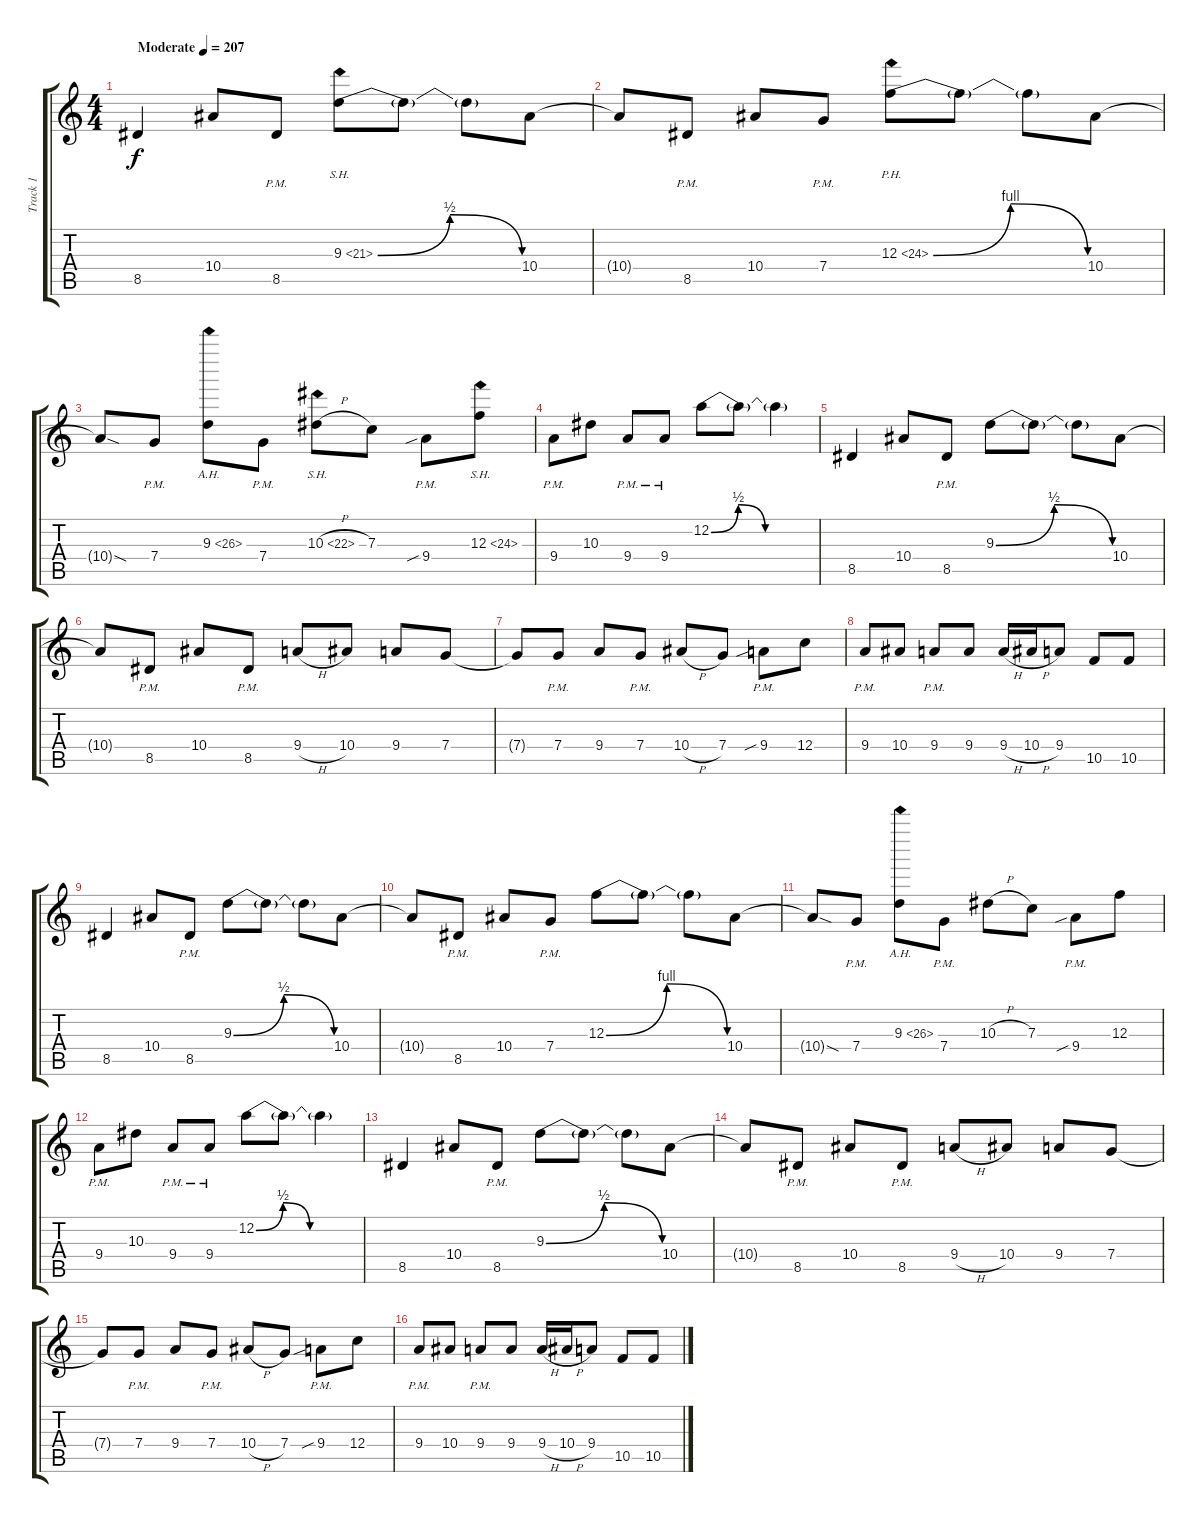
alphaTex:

\track ("Track 1" "Track 1") {instrument distortionguitar}
\staff {score tabs}
\tuning (D4 A3 F3 C3 G2 C2) {hide}
\ts (4 4)
\tempo (207 "Moderate")
\clef g2
\ks c
8.5.4{dy f instrument distortionguitar} 10.4.8 8.5{pm}.8 9.3{be (bendrelease 0 0 30 2 30 2 60 0) sh 12}.8 9.3{t}.8 9.3{t}.8 10.4.8 |
10.4{t}.8 8.5{pm}.8 10.4.8 7.4{pm}.8 12.3{be (bendrelease 0 0 30 4 30 4 60 0) ph 12}.8 12.3{t}.8 12.3{t}.8 10.4.8 |
10.4{sod t}.8 7.4{pm}.8 9.3{ah 17}.8 7.4{pm}.8 10.3{sh 12 h}.8 7.3.8 9.4{sib pm}.8 12.3{sh 12}.8 |
9.4{pm}.8 10.3.8 9.4{pm}.8 9.4{pm}.8 12.2{be (custom 0 0 15 2 30 0 60 0)}.8 12.2{t}.8 12.2{t}.4 |
8.5.4 10.4.8 8.5{pm}.8 9.3{be (bendrelease 0 0 30 2 30 2 60 0)}.8 9.3{t}.8 9.3{t}.8 10.4.8 |
10.4{t}.8 8.5{pm}.8 10.4.8 8.5{pm}.8 9.4{h}.8 10.4.8 9.4.8 7.4.8 |
7.4{t}.8 7.4{pm}.8 9.4.8 7.4{pm}.8 10.4{h}.8 7.4.8 9.4{sib pm}.8 12.4.8 |
9.4{pm}.8 10.4.8 9.4{pm}.8 9.4.8 9.4{h}.16 10.4{h}.16 9.4.8 10.5.8 10.5.8 |
8.5.4 10.4.8 8.5{pm}.8 9.3{be (bendrelease 0 0 30 2 30 2 60 0)}.8 9.3{t}.8 9.3{t}.8 10.4.8 |
10.4{t}.8 8.5{pm}.8 10.4.8 7.4{pm}.8 12.3{be (bendrelease 0 0 30 4 30 4 60 0)}.8 12.3{t}.8 12.3{t}.8 10.4.8 |
10.4{sod t}.8 7.4{pm}.8 9.3{ah 17}.8 7.4{pm}.8 10.3{h}.8 7.3.8 9.4{sib pm}.8 12.3.8 |
9.4{pm}.8 10.3.8 9.4{pm}.8 9.4{pm}.8 12.2{be (custom 0 0 15 2 30 0 60 0)}.8 12.2{t}.8 12.2{t}.4 |
8.5.4 10.4.8 8.5{pm}.8 9.3{be (bendrelease 0 0 30 2 30 2 60 0)}.8 9.3{t}.8 9.3{t}.8 10.4.8 |
10.4{t}.8 8.5{pm}.8 10.4.8 8.5{pm}.8 9.4{h}.8 10.4.8 9.4.8 7.4.8 |
7.4{t}.8 7.4{pm}.8 9.4.8 7.4{pm}.8 10.4{h}.8 7.4.8 9.4{sib pm}.8 12.4.8 |
9.4{pm}.8 10.4.8 9.4{pm}.8 9.4.8 9.4{h}.16 10.4{h}.16 9.4.8 10.5.8 10.5.8
